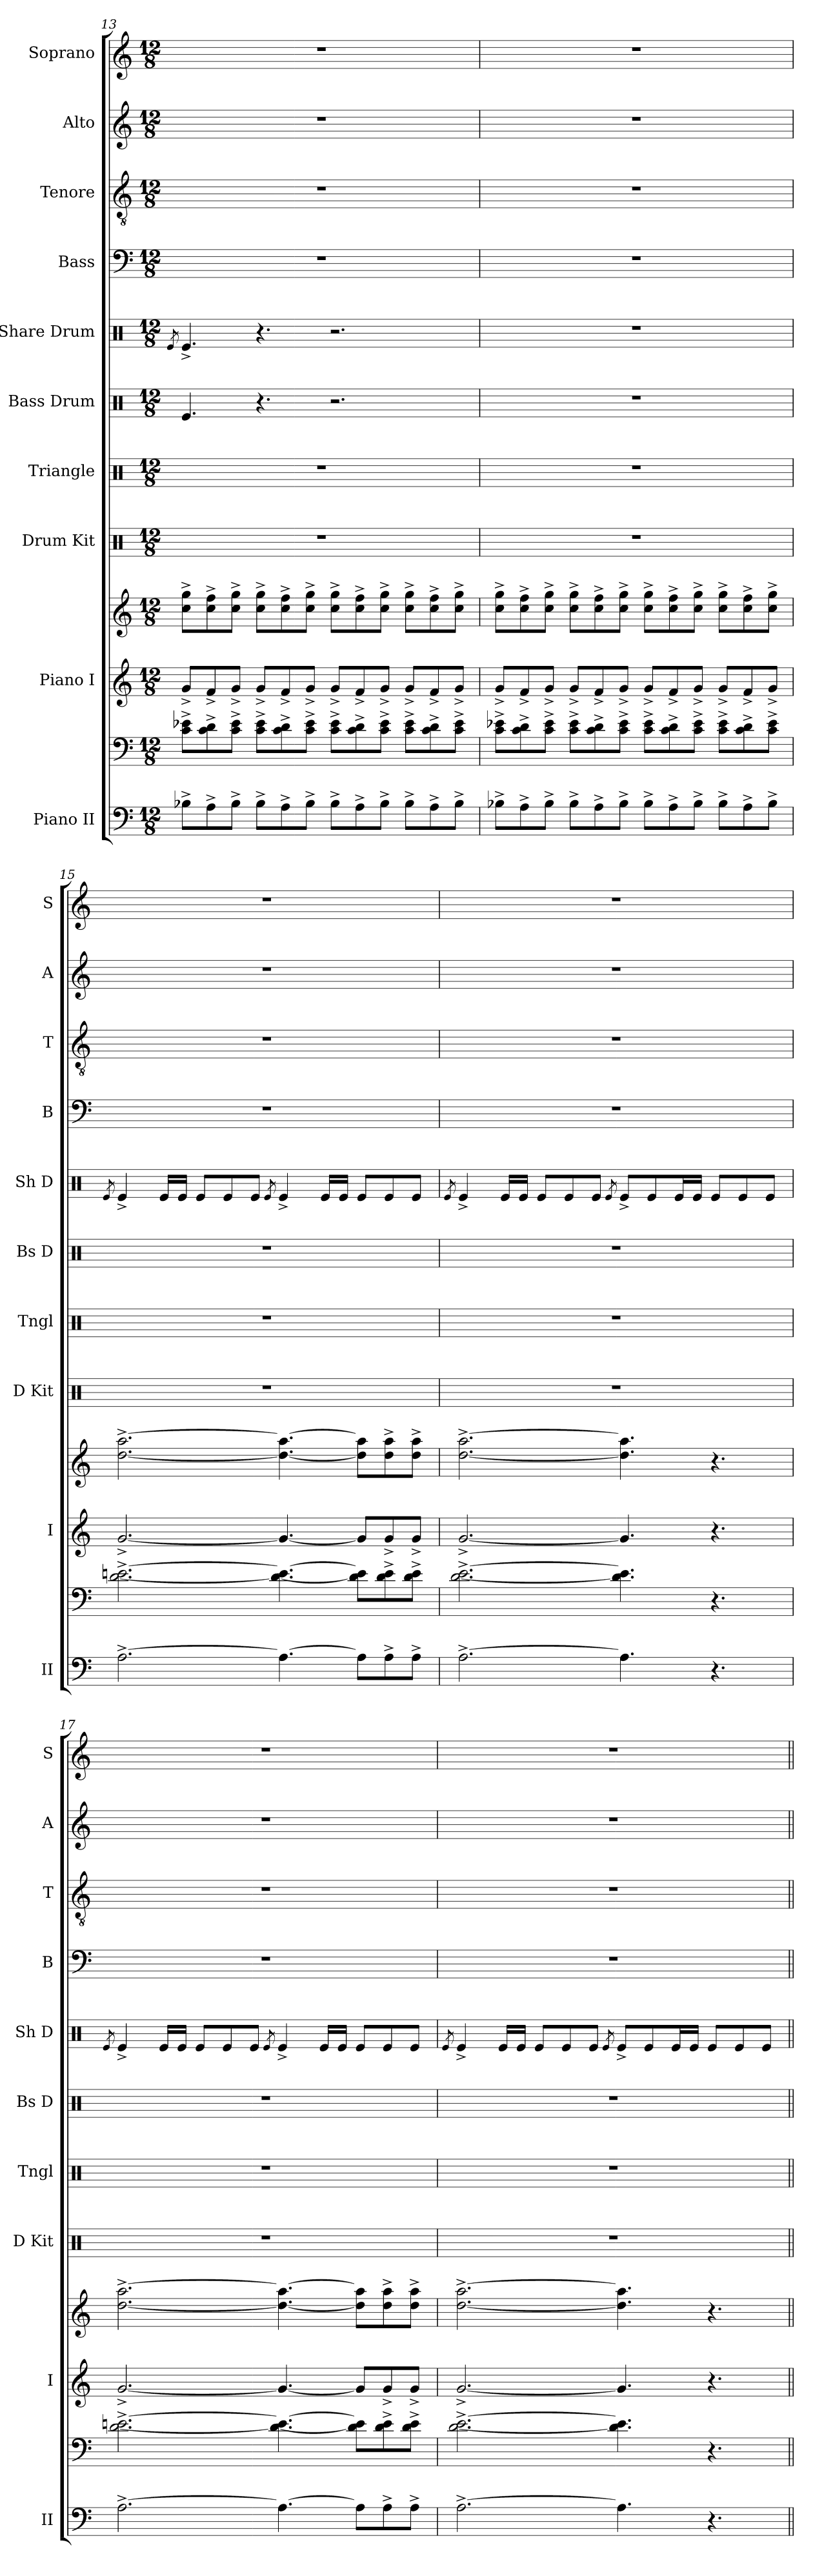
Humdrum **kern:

**kern	**kern	**kern	**kern	**kern	**kern	**kern	**kern	**kern	**kern	**kern	**kern
*part10	*part10	*part9	*part9	*part8	*part7	*part6	*part5	*part4	*part3	*part2	*part1
*staff12	*staff11	*staff10	*staff9	*staff8	*staff7	*staff6	*staff5	*staff4	*staff3	*staff2	*staff1
*I"Piano II	*	*I"Piano I	*	*I"Drum Kit	*I"Triangle	*I"Bass Drum	*I"Share Drum	*I"Bass	*I"Tenore	*I"Alto	*I"Soprano
*I'II	*	*I'I	*	*I'D Kit	*I'Tngl	*I'Bs D	*I'Sh D	*I'B	*I'T	*I'A	*I'S
!!LO:LB:g=z
*clefF4	*clefF4	*clefG2	*clefG2	*clefX	*clefX	*clefX	*clefX	*clefF4	*clefGv2	*clefG2	*clefG2
*k[]	*k[]	*k[]	*k[]	*k[]	*k[]	*k[]	*k[]	*k[]	*k[]	*k[]	*k[]
*M12/8	*M12/8	*M12/8	*M12/8	*M12/8	*M12/8	*M12/8	*M12/8	*M12/8	*M12/8	*M12/8	*M12/8
=13	=13	=13	=13	=13	=13	=13	=13	=13	=13	=13	=13
.	.	.	.	.	.	.	8qRe/	.	.	.	.
8B-X^\L	8c\^ 8e-X\^L	8g^/L	8cc\^ 8gg\^L	1.r	1.r	4.Re/	4.Re^/	1.r	1.r	1.r	1.r
8A^\	8c\^ 8d\^	8f^/	8cc\^ 8ff\^	.	.	.	.	.	.	.	.
8B-^\J	8c\^ 8e-\^J	8g^/J	8cc\^ 8gg\^J	.	.	.	.	.	.	.	.
8B-^\L	8c\^ 8e-\^L	8g^/L	8cc\^ 8gg\^L	.	.	4.r	4.r	.	.	.	.
8A^\	8c\^ 8d\^	8f^/	8cc\^ 8ff\^	.	.	.	.	.	.	.	.
8B-^\J	8c\^ 8e-\^J	8g^/J	8cc\^ 8gg\^J	.	.	.	.	.	.	.	.
8B-^\L	8c\^ 8e-\^L	8g^/L	8cc\^ 8gg\^L	.	.	2.r	2.r	.	.	.	.
8A^\	8c\^ 8d\^	8f^/	8cc\^ 8ff\^	.	.	.	.	.	.	.	.
8B-^\J	8c\^ 8e-\^J	8g^/J	8cc\^ 8gg\^J	.	.	.	.	.	.	.	.
8B-^\L	8c\^ 8e-\^L	8g^/L	8cc\^ 8gg\^L	.	.	.	.	.	.	.	.
8A^\	8c\^ 8d\^	8f^/	8cc\^ 8ff\^	.	.	.	.	.	.	.	.
8B-^\J	8c\^ 8e-\^J	8g^/J	8cc\^ 8gg\^J	.	.	.	.	.	.	.	.
=14	=14	=14	=14	=14	=14	=14	=14	=14	=14	=14	=14
8B-X^\L	8c\^ 8e-X\^L	8g^/L	8cc\^ 8gg\^L	1.r	1.r	1.r	1.r	1.r	1.r	1.r	1.r
8A^\	8c\^ 8d\^	8f^/	8cc\^ 8ff\^	.	.	.	.	.	.	.	.
8B-^\J	8c\^ 8e-\^J	8g^/J	8cc\^ 8gg\^J	.	.	.	.	.	.	.	.
8B-^\L	8c\^ 8e-\^L	8g^/L	8cc\^ 8gg\^L	.	.	.	.	.	.	.	.
8A^\	8c\^ 8d\^	8f^/	8cc\^ 8ff\^	.	.	.	.	.	.	.	.
8B-^\J	8c\^ 8e-\^J	8g^/J	8cc\^ 8gg\^J	.	.	.	.	.	.	.	.
8B-^\L	8c\^ 8e-\^L	8g^/L	8cc\^ 8gg\^L	.	.	.	.	.	.	.	.
8A^\	8c\^ 8d\^	8f^/	8cc\^ 8ff\^	.	.	.	.	.	.	.	.
8B-^\J	8c\^ 8e-\^J	8g^/J	8cc\^ 8gg\^J	.	.	.	.	.	.	.	.
8B-^\L	8c\^ 8e-\^L	8g^/L	8cc\^ 8gg\^L	.	.	.	.	.	.	.	.
8A^\	8c\^ 8d\^	8f^/	8cc\^ 8ff\^	.	.	.	.	.	.	.	.
8B-^\J	8c\^ 8e-\^J	8g^/J	8cc\^ 8gg\^J	.	.	.	.	.	.	.	.
=15	=15	=15	=15	=15	=15	=15	=15	=15	=15	=15	=15
.	.	.	.	.	.	.	8qRe/	.	.	.	.
[2.A^\	[2.d\^ [2.en\^	[2.g^/	[2.dd\^ [2.aa\^	1.r	1.r	1.r	4Re^/	1.r	1.r	1.r	1.r
.	.	.	.	.	.	.	16Re/LL	.	.	.	.
.	.	.	.	.	.	.	16Re/JJ	.	.	.	.
.	.	.	.	.	.	.	8Re/L	.	.	.	.
.	.	.	.	.	.	.	8Re/	.	.	.	.
.	.	.	.	.	.	.	8Re/J	.	.	.	.
.	.	.	.	.	.	.	8qRe/	.	.	.	.
4.A\_	4.d\_ 4.e\_	4.g/_	4.dd\_ 4.aa\_	.	.	.	4Re^/	.	.	.	.
.	.	.	.	.	.	.	16Re/LL	.	.	.	.
.	.	.	.	.	.	.	16Re/JJ	.	.	.	.
8A\L]	8d\] 8e\]L	8g/L]	8dd\] 8aa\]L	.	.	.	8Re/L	.	.	.	.
8A^\	8d\^ 8e\^	8g^/	8dd\^ 8aa\^	.	.	.	8Re/	.	.	.	.
8A^\J	8d\^ 8e\^J	8g^/J	8dd\^ 8aa\^J	.	.	.	8Re/J	.	.	.	.
!!LO:LB:g=z
=16	=16	=16	=16	=16	=16	=16	=16	=16	=16	=16	=16
.	.	.	.	.	.	.	8qRe/	.	.	.	.
[2.A^\	[2.d\^ [2.e\^	[2.g^/	[2.dd\^ [2.aa\^	1.r	1.r	1.r	4Re^/	1.r	1.r	1.r	1.r
.	.	.	.	.	.	.	16Re/LL	.	.	.	.
.	.	.	.	.	.	.	16Re/JJ	.	.	.	.
.	.	.	.	.	.	.	8Re/L	.	.	.	.
.	.	.	.	.	.	.	8Re/	.	.	.	.
.	.	.	.	.	.	.	8Re/J	.	.	.	.
.	.	.	.	.	.	.	8qRe/	.	.	.	.
4.A\]	4.d\] 4.e\]	4.g/]	4.dd\] 4.aa\]	.	.	.	8Re^/L	.	.	.	.
.	.	.	.	.	.	.	8Re/	.	.	.	.
.	.	.	.	.	.	.	16Re/L	.	.	.	.
.	.	.	.	.	.	.	16Re/JJ	.	.	.	.
4.r	4.r	4.r	4.r	.	.	.	8Re/L	.	.	.	.
.	.	.	.	.	.	.	8Re/	.	.	.	.
.	.	.	.	.	.	.	8Re/J	.	.	.	.
=17	=17	=17	=17	=17	=17	=17	=17	=17	=17	=17	=17
.	.	.	.	.	.	.	8qRe/	.	.	.	.
[2.A^\	[2.d\^ [2.en\^	[2.g^/	[2.dd\^ [2.aa\^	1.r	1.r	1.r	4Re^/	1.r	1.r	1.r	1.r
.	.	.	.	.	.	.	16Re/LL	.	.	.	.
.	.	.	.	.	.	.	16Re/JJ	.	.	.	.
.	.	.	.	.	.	.	8Re/L	.	.	.	.
.	.	.	.	.	.	.	8Re/	.	.	.	.
.	.	.	.	.	.	.	8Re/J	.	.	.	.
.	.	.	.	.	.	.	8qRe/	.	.	.	.
4.A\_	4.d\_ 4.e\_	4.g/_	4.dd\_ 4.aa\_	.	.	.	4Re^/	.	.	.	.
.	.	.	.	.	.	.	16Re/LL	.	.	.	.
.	.	.	.	.	.	.	16Re/JJ	.	.	.	.
8A\L]	8d\] 8e\]L	8g/L]	8dd\] 8aa\]L	.	.	.	8Re/L	.	.	.	.
8A^\	8d\^ 8e\^	8g^/	8dd\^ 8aa\^	.	.	.	8Re/	.	.	.	.
8A^\J	8d\^ 8e\^J	8g^/J	8dd\^ 8aa\^J	.	.	.	8Re/J	.	.	.	.
=18	=18	=18	=18	=18	=18	=18	=18	=18	=18	=18	=18
.	.	.	.	.	.	.	8qRe/	.	.	.	.
[2.A^\	[2.d\^ [2.e\^	[2.g^/	[2.dd\^ [2.aa\^	1.r	1.r	1.r	4Re^/	1.r	1.r	1.r	1.r
.	.	.	.	.	.	.	16Re/LL	.	.	.	.
.	.	.	.	.	.	.	16Re/JJ	.	.	.	.
.	.	.	.	.	.	.	8Re/L	.	.	.	.
.	.	.	.	.	.	.	8Re/	.	.	.	.
.	.	.	.	.	.	.	8Re/J	.	.	.	.
.	.	.	.	.	.	.	8qRe/	.	.	.	.
4.A\]	4.d\] 4.e\]	4.g/]	4.dd\] 4.aa\]	.	.	.	8Re^/L	.	.	.	.
.	.	.	.	.	.	.	8Re/	.	.	.	.
.	.	.	.	.	.	.	16Re/L	.	.	.	.
.	.	.	.	.	.	.	16Re/JJ	.	.	.	.
4.r	4.r	4.r	4.r	.	.	.	8Re/L	.	.	.	.
.	.	.	.	.	.	.	8Re/	.	.	.	.
.	.	.	.	.	.	.	8Re/J	.	.	.	.
=||	=||	=||	=||	=||	=||	=||	=||	=||	=||	=||	=||
*-	*-	*-	*-	*-	*-	*-	*-	*-	*-	*-	*-
